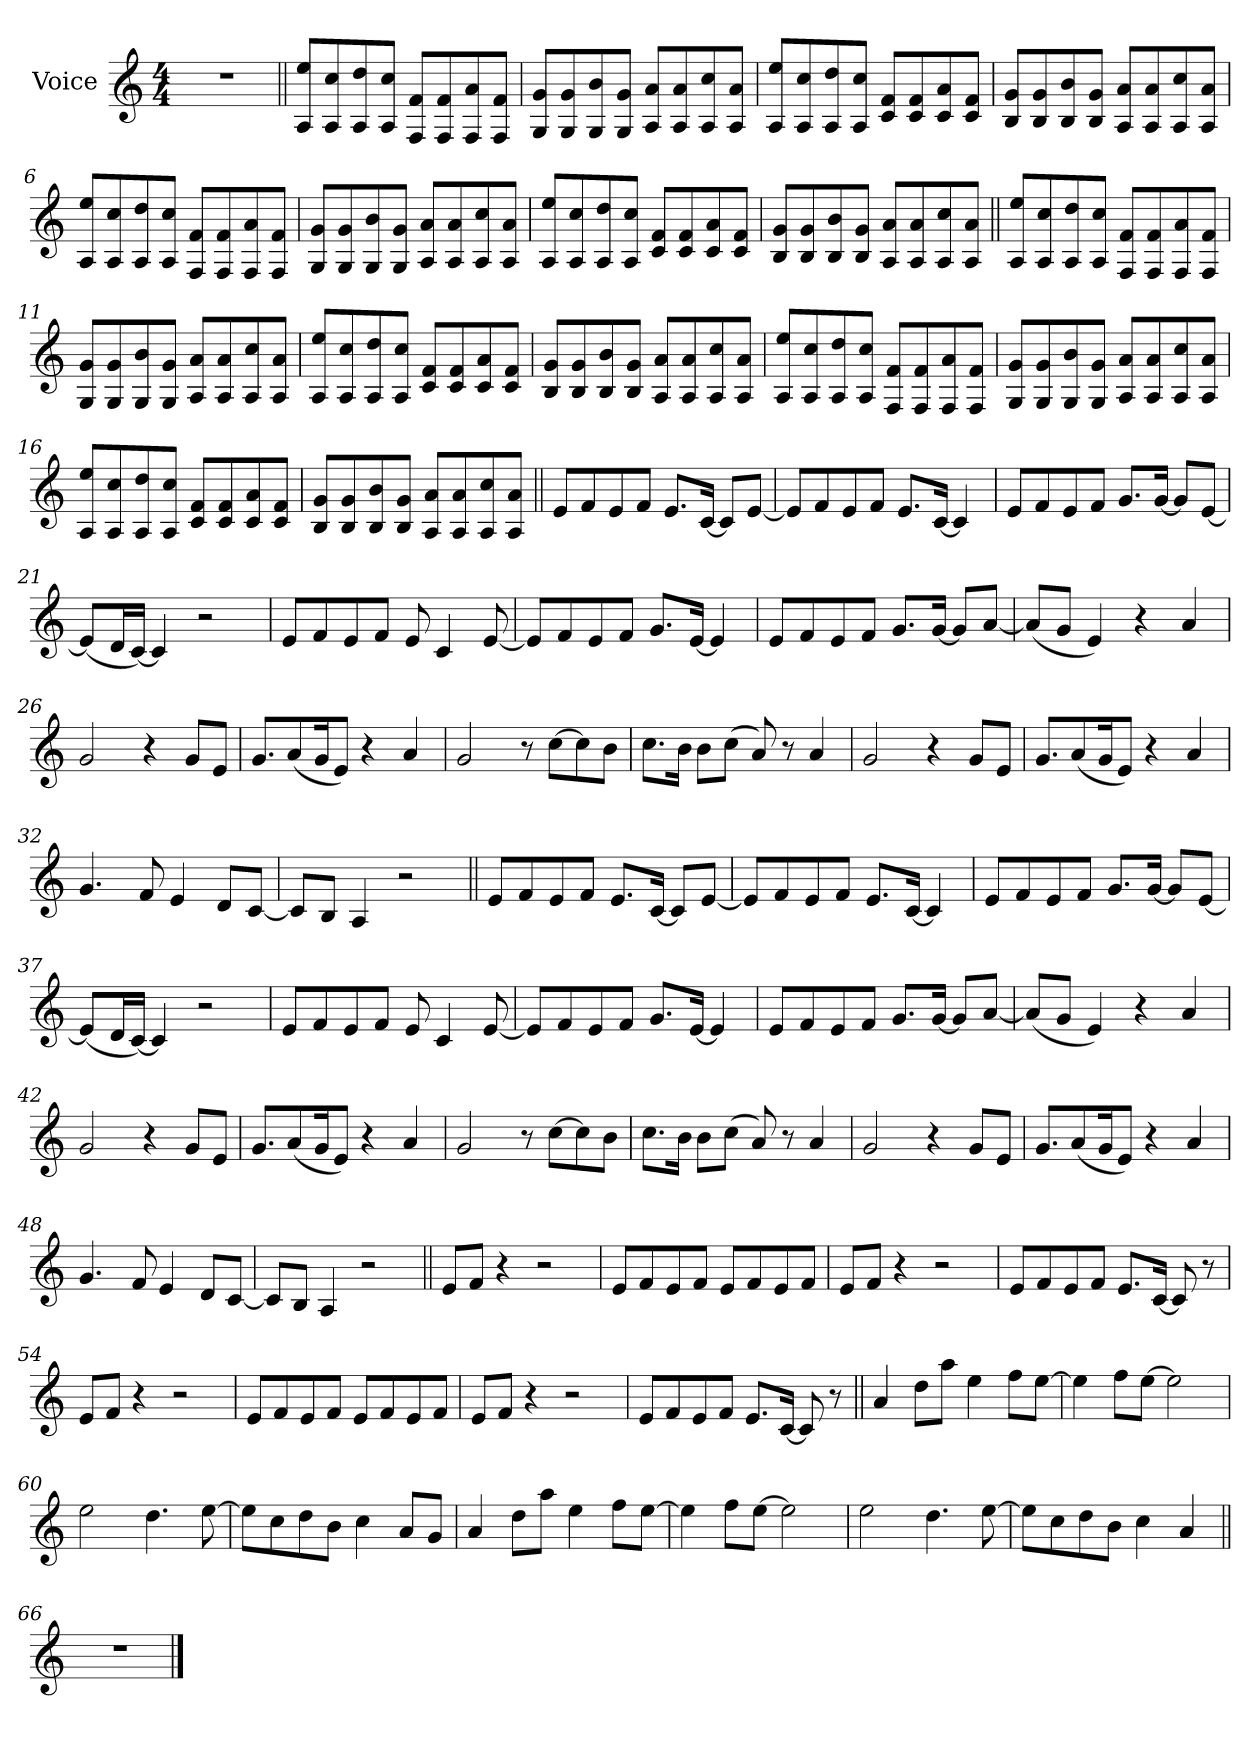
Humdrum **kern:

**kern
*part1
*staff1
*I"Voice
*I'Vc.
*clefG2
*k[]
*M4/4
*MM130
=1
1r
=2||
8A! 8ee!L
8A! 8cc!
8A! 8dd!
8A! 8cc!J
8F! 8f!L
8F! 8f!
8F! 8a!
8F! 8f!J
=3
8G! 8g!L
8G! 8g!
8G! 8b!
8G! 8g!J
8A! 8a!L
8A! 8a!
8A! 8cc!
8A! 8a!J
=4
8A! 8ee!L
8A! 8cc!
8A! 8dd!
8A! 8cc!J
8c! 8f!L
8c! 8f!
8c! 8a!
8c! 8f!J
=5
8B! 8g!L
8B! 8g!
8B! 8b!
8B! 8g!J
8A! 8a!L
8A! 8a!
8A! 8cc!
8A! 8a!J
=6
8A! 8ee!L
8A! 8cc!
8A! 8dd!
8A! 8cc!J
8F! 8f!L
8F! 8f!
8F! 8a!
8F! 8f!J
=7
8G! 8g!L
8G! 8g!
8G! 8b!
8G! 8g!J
8A! 8a!L
8A! 8a!
8A! 8cc!
8A! 8a!J
=8
8A! 8ee!L
8A! 8cc!
8A! 8dd!
8A! 8cc!J
8c! 8f!L
8c! 8f!
8c! 8a!
8c! 8f!J
=9
8B! 8g!L
8B! 8g!
8B! 8b!
8B! 8g!J
8A! 8a!L
8A! 8a!
8A! 8cc!
8A! 8a!J
=10||
8A! 8ee!L
8A! 8cc!
8A! 8dd!
8A! 8cc!J
8F! 8f!L
8F! 8f!
8F! 8a!
8F! 8f!J
=11
8G! 8g!L
8G! 8g!
8G! 8b!
8G! 8g!J
8A! 8a!L
8A! 8a!
8A! 8cc!
8A! 8a!J
=12
8A! 8ee!L
8A! 8cc!
8A! 8dd!
8A! 8cc!J
8c! 8f!L
8c! 8f!
8c! 8a!
8c! 8f!J
=13
8B! 8g!L
8B! 8g!
8B! 8b!
8B! 8g!J
8A! 8a!L
8A! 8a!
8A! 8cc!
8A! 8a!J
=14
8A! 8ee!L
8A! 8cc!
8A! 8dd!
8A! 8cc!J
8F! 8f!L
8F! 8f!
8F! 8a!
8F! 8f!J
=15
8G! 8g!L
8G! 8g!
8G! 8b!
8G! 8g!J
8A! 8a!L
8A! 8a!
8A! 8cc!
8A! 8a!J
=16
8A! 8ee!L
8A! 8cc!
8A! 8dd!
8A! 8cc!J
8c! 8f!L
8c! 8f!
8c! 8a!
8c! 8f!J
=17
8B! 8g!L
8B! 8g!
8B! 8b!
8B! 8g!J
8A! 8a!L
8A! 8a!
8A! 8cc!
8A! 8a!J
=18||
8eL
8f
8e
8fJ
8.eL
[16cJk
8cL]
[8eJ
=19
8eL]
8f
8e
8fJ
8.eL
[16cJk
4c]
=20
8eL
8f
8e
8fJ
8.gL
[16gJk
8gL]
[8eJ
=21
(<8eL]
16dL
[16cJJ)
4c]
2r
=22
8eL
8f
8e
8fJ
8e
4c
[8e
=23
8eL]
8f
8e
8fJ
8.gL
[16eJk
4e]
=24
8eL
8f
8e
8fJ
8.gL
[16gJk
8gL]
[8aJ
=25
(<8aL]
8gJ
4e)
4r
4a
=26
2g
4r
8gL
8eJ
=27
8.gL
(<8a
16gK
8eJ)
4r
4a
=28
2g
8r
[8ccL
8cc]
8bJ
=29
8.ccL
16bJk
8bL
(>8ccJ
8a)
8r
4a
=30
2g
4r
8gL
8eJ
=31
8.gL
(<8a
16gK
8eJ)
4r
4a
=32
4.g
8f
4e
8dL
[8cJ
=33
8cL]
8BJ
4A
2r
=34||
8eL
8f
8e
8fJ
8.eL
[16cJk
8cL]
[8eJ
=35
8eL]
8f
8e
8fJ
8.eL
[16cJk
4c]
=36
8eL
8f
8e
8fJ
8.gL
[16gJk
8gL]
[8eJ
=37
(<8eL]
16dL
[16cJJ)
4c]
2r
=38
8eL
8f
8e
8fJ
8e
4c
[8e
=39
8eL]
8f
8e
8fJ
8.gL
[16eJk
4e]
=40
8eL
8f
8e
8fJ
8.gL
[16gJk
8gL]
[8aJ
=41
(<8aL]
8gJ
4e)
4r
4a
=42
2g
4r
8gL
8eJ
=43
8.gL
(<8a
16gK
8eJ)
4r
4a
=44
2g
8r
[8ccL
8cc]
8bJ
=45
8.ccL
16bJk
8bL
(>8ccJ
8a)
8r
4a
=46
2g
4r
8gL
8eJ
=47
8.gL
(<8a
16gK
8eJ)
4r
4a
=48
4.g
8f
4e
8dL
[8cJ
=49
8cL]
8BJ
4A
2r
=50||
8eL
8fJ
4r
2r
=51
8eL
8f
8e
8fJ
8eL
8f
8e
8fJ
=52
8eL
8fJ
4r
2r
=53
8eL
8f
8e
8fJ
8.eL
[16cJk
8c]
8r
=54
8eL
8fJ
4r
2r
=55
8eL
8f
8e
8fJ
8eL
8f
8e
8fJ
=56
8eL
8fJ
4r
2r
=57
8eL
8f
8e
8fJ
8.eL
[16cJk
8c]
8r
=58||
4a!
8dd!L
8aa!J
4ee!
8ff!L
[8ee!J
=59
4ee!]
8ff!L
[8ee!J
2ee!]
=60
2ee!
4.dd!
[8ee!
=61
8ee!L]
8cc!
8dd!
8b!J
4cc!
8a!L
8g!J
=62
4a!
8dd!L
8aa!J
4ee!
8ff!L
[8ee!J
=63
4ee!]
8ff!L
[8ee!J
2ee!]
=64
2ee!
4.dd!
[8ee!
=65
8ee!L]
8cc!
8dd!
8b!J
4cc!
4a!
=66||
1r
==
*-
